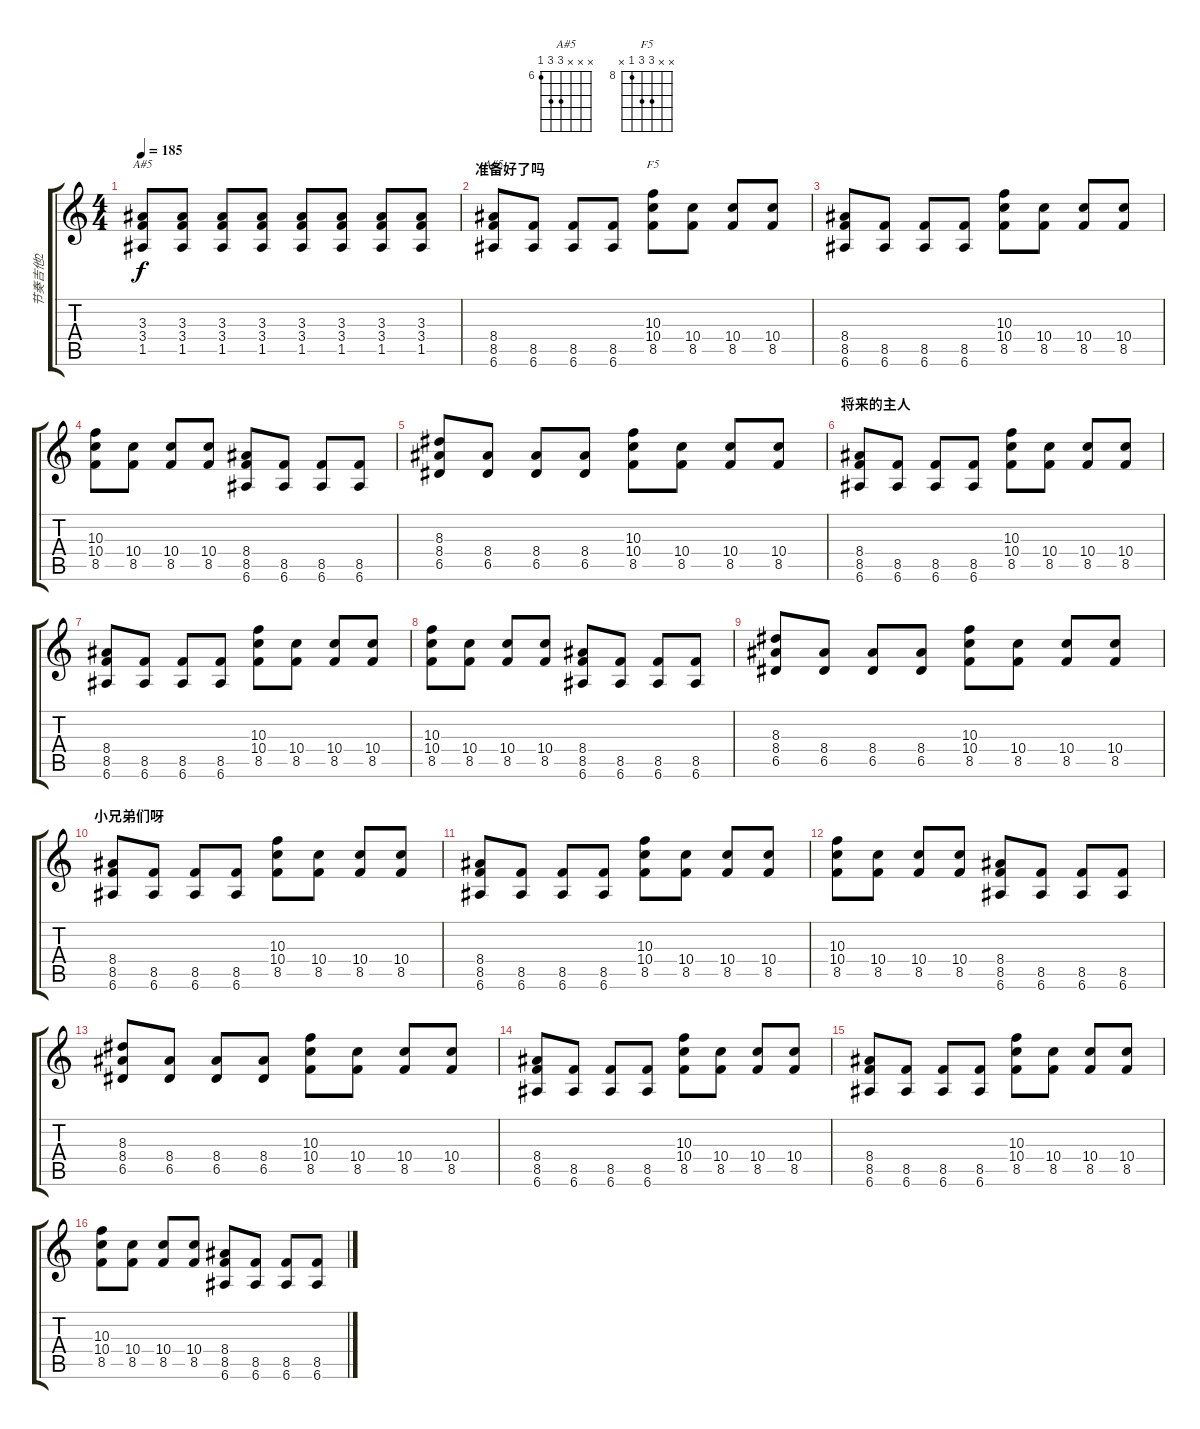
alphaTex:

\track ("节奏吉他2" "节奏吉他2") {instrument overdrivenguitar}
\staff {score tabs}
\tuning (E4 B3 G3 D3 A2 E2) {hide}
\chord ("A#5" x x 3 3 1 x)
\chord ("A#5" x x x 8 8 6) {firstfret 6}
\chord ("F5" x x 10 10 8 x) {firstfret 8}
\ts (4 4)
\tempo 185
\clef g2
\ks c
(3.3 3.4 1.5).8{ch "A#5" dy f} (3.3 3.4 1.5).8 (3.3 3.4 1.5).8 (3.3 3.4 1.5).8 (3.3 3.4 1.5).8 (3.3 3.4 1.5).8 (3.3 3.4 1.5).8 (3.3 3.4 1.5).8 |
\section ("" "准备好了吗")
(8.4 8.5 6.6).8{ch "A#5"} (8.5 6.6).8 (8.5 6.6).8 (8.5 6.6).8 (10.3 10.4 8.5).8{ch "F5"} (10.4 8.5).8 (10.4 8.5).8 (10.4 8.5).8 |
(8.4 8.5 6.6).8 (8.5 6.6).8 (8.5 6.6).8 (8.5 6.6).8 (10.3 10.4 8.5).8 (10.4 8.5).8 (10.4 8.5).8 (10.4 8.5).8 |
(10.3 10.4 8.5).8 (10.4 8.5).8 (10.4 8.5).8 (10.4 8.5).8 (8.4 8.5 6.6).8 (8.5 6.6).8 (8.5 6.6).8 (8.5 6.6).8 |
(8.3 8.4 6.5).8 (8.4 6.5).8 (8.4 6.5).8 (8.4 6.5).8 (10.3 10.4 8.5).8 (10.4 8.5).8 (10.4 8.5).8 (10.4 8.5).8 |
\section ("" "将来的主人")
(8.4 8.5 6.6).8 (8.5 6.6).8 (8.5 6.6).8 (8.5 6.6).8 (10.3 10.4 8.5).8 (10.4 8.5).8 (10.4 8.5).8 (10.4 8.5).8 |
(8.4 8.5 6.6).8 (8.5 6.6).8 (8.5 6.6).8 (8.5 6.6).8 (10.3 10.4 8.5).8 (10.4 8.5).8 (10.4 8.5).8 (10.4 8.5).8 |
(10.3 10.4 8.5).8 (10.4 8.5).8 (10.4 8.5).8 (10.4 8.5).8 (8.4 8.5 6.6).8 (8.5 6.6).8 (8.5 6.6).8 (8.5 6.6).8 |
(8.3 8.4 6.5).8 (8.4 6.5).8 (8.4 6.5).8 (8.4 6.5).8 (10.3 10.4 8.5).8 (10.4 8.5).8 (10.4 8.5).8 (10.4 8.5).8 |
\section ("" "小兄弟们呀")
(8.4 8.5 6.6).8 (8.5 6.6).8 (8.5 6.6).8 (8.5 6.6).8 (10.3 10.4 8.5).8 (10.4 8.5).8 (10.4 8.5).8 (10.4 8.5).8 |
(8.4 8.5 6.6).8 (8.5 6.6).8 (8.5 6.6).8 (8.5 6.6).8 (10.3 10.4 8.5).8 (10.4 8.5).8 (10.4 8.5).8 (10.4 8.5).8 |
(10.3 10.4 8.5).8 (10.4 8.5).8 (10.4 8.5).8 (10.4 8.5).8 (8.4 8.5 6.6).8 (8.5 6.6).8 (8.5 6.6).8 (8.5 6.6).8 |
(8.3 8.4 6.5).8 (8.4 6.5).8 (8.4 6.5).8 (8.4 6.5).8 (10.3 10.4 8.5).8 (10.4 8.5).8 (10.4 8.5).8 (10.4 8.5).8 |
(8.4 8.5 6.6).8 (8.5 6.6).8 (8.5 6.6).8 (8.5 6.6).8 (10.3 10.4 8.5).8 (10.4 8.5).8 (10.4 8.5).8 (10.4 8.5).8 |
(8.4 8.5 6.6).8 (8.5 6.6).8 (8.5 6.6).8 (8.5 6.6).8 (10.3 10.4 8.5).8 (10.4 8.5).8 (10.4 8.5).8 (10.4 8.5).8 |
(10.3 10.4 8.5).8 (10.4 8.5).8 (10.4 8.5).8 (10.4 8.5).8 (8.4 8.5 6.6).8 (8.5 6.6).8 (8.5 6.6).8 (8.5 6.6).8
